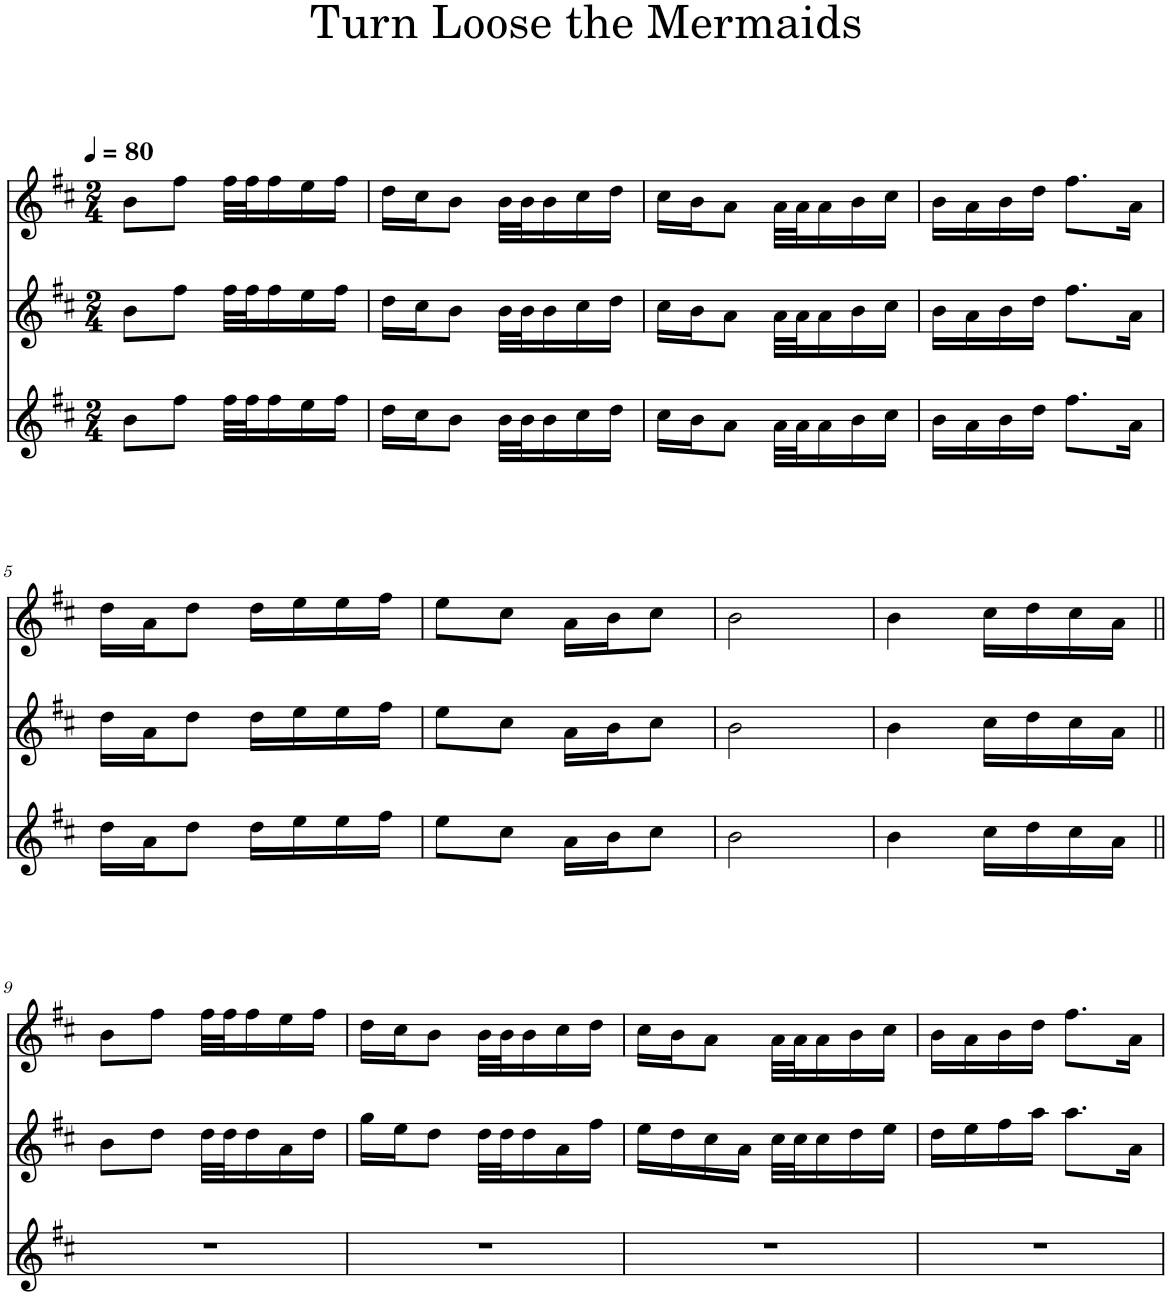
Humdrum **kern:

**kern	**kern	**kern
*part1	*part1	*part1
*staff3	*staff2	*staff1
*I"Piano	*	*
*I'Pno.	*	*
*clefG2	*clefG2	*clefG2
*k[f#c#]	*k[f#c#]	*k[f#c#]
*M2/4	*M2/4	*M2/4
*MM80	*MM80	*MM80
=1	=1	=1
8b\L	8b\L	8b\L
8ff#\J	8ff#\J	8ff#\J
32ff#\LLL	32ff#\LLL	32ff#\LLL
32ff#\J	32ff#\J	32ff#\J
16ff#\	16ff#\	16ff#\
16ee\	16ee\	16ee\
16ff#\JJ	16ff#\JJ	16ff#\JJ
=2	=2	=2
16dd\LL	16dd\LL	16dd\LL
16cc#\J	16cc#\J	16cc#\J
8b\J	8b\J	8b\J
32b\LLL	32b\LLL	32b\LLL
32b\J	32b\J	32b\J
16b\	16b\	16b\
16cc#\	16cc#\	16cc#\
16dd\JJ	16dd\JJ	16dd\JJ
=3	=3	=3
16cc#\LL	16cc#\LL	16cc#\LL
16b\J	16b\J	16b\J
8a\J	8a\J	8a\J
32a\LLL	32a\LLL	32a\LLL
32a\J	32a\J	32a\J
16a\	16a\	16a\
16b\	16b\	16b\
16cc#\JJ	16cc#\JJ	16cc#\JJ
=4	=4	=4
16b\LL	16b\LL	16b\LL
16a\	16a\	16a\
16b\	16b\	16b\
16dd\JJ	16dd\JJ	16dd\JJ
8.ff#\L	8.ff#\L	8.ff#\L
16a\Jk	16a\Jk	16a\Jk
!!LO:LB:g=z
=5	=5	=5
16dd\LL	16dd\LL	16dd\LL
16a\J	16a\J	16a\J
8dd\J	8dd\J	8dd\J
16dd\LL	16dd\LL	16dd\LL
16ee\	16ee\	16ee\
16ee\	16ee\	16ee\
16ff#\JJ	16ff#\JJ	16ff#\JJ
=6	=6	=6
8ee\L	8ee\L	8ee\L
8cc#\J	8cc#\J	8cc#\J
16a\LL	16a\LL	16a\LL
16b\J	16b\J	16b\J
8cc#\J	8cc#\J	8cc#\J
=7	=7	=7
2b\	2b\	2b\
=8	=8	=8
4b\	4b\	4b\
16cc#\LL	16cc#\LL	16cc#\LL
16dd\	16dd\	16dd\
16cc#\	16cc#\	16cc#\
16a\JJ	16a\JJ	16a\JJ
!!LO:LB:g=z
=9||	=9||	=9||
2r	8b\L	8b\L
.	8dd\J	8ff#\J
.	32dd\LLL	32ff#\LLL
.	32dd\J	32ff#\J
.	16dd\	16ff#\
.	16a\	16ee\
.	16dd\JJ	16ff#\JJ
=10	=10	=10
2r	16gg\LL	16dd\LL
.	16ee\J	16cc#\J
.	8dd\J	8b\J
.	32dd\LLL	32b\LLL
.	32dd\J	32b\J
.	16dd\	16b\
.	16a\	16cc#\
.	16ff#\JJ	16dd\JJ
=11	=11	=11
2r	16ee\LL	16cc#\LL
.	16dd\	16b\J
.	16cc#\	8a\J
.	16a\JJ	.
.	32cc#\LLL	32a\LLL
.	32cc#\J	32a\J
.	16cc#\	16a\
.	16dd\	16b\
.	16ee\JJ	16cc#\JJ
=12	=12	=12
2r	16dd\LL	16b\LL
.	16ee\	16a\
.	16ff#\	16b\
.	16aa\JJ	16dd\JJ
.	8.aa\L	8.ff#\L
.	16a\Jk	16a\Jk
=	=	=
*-	*-	*-
